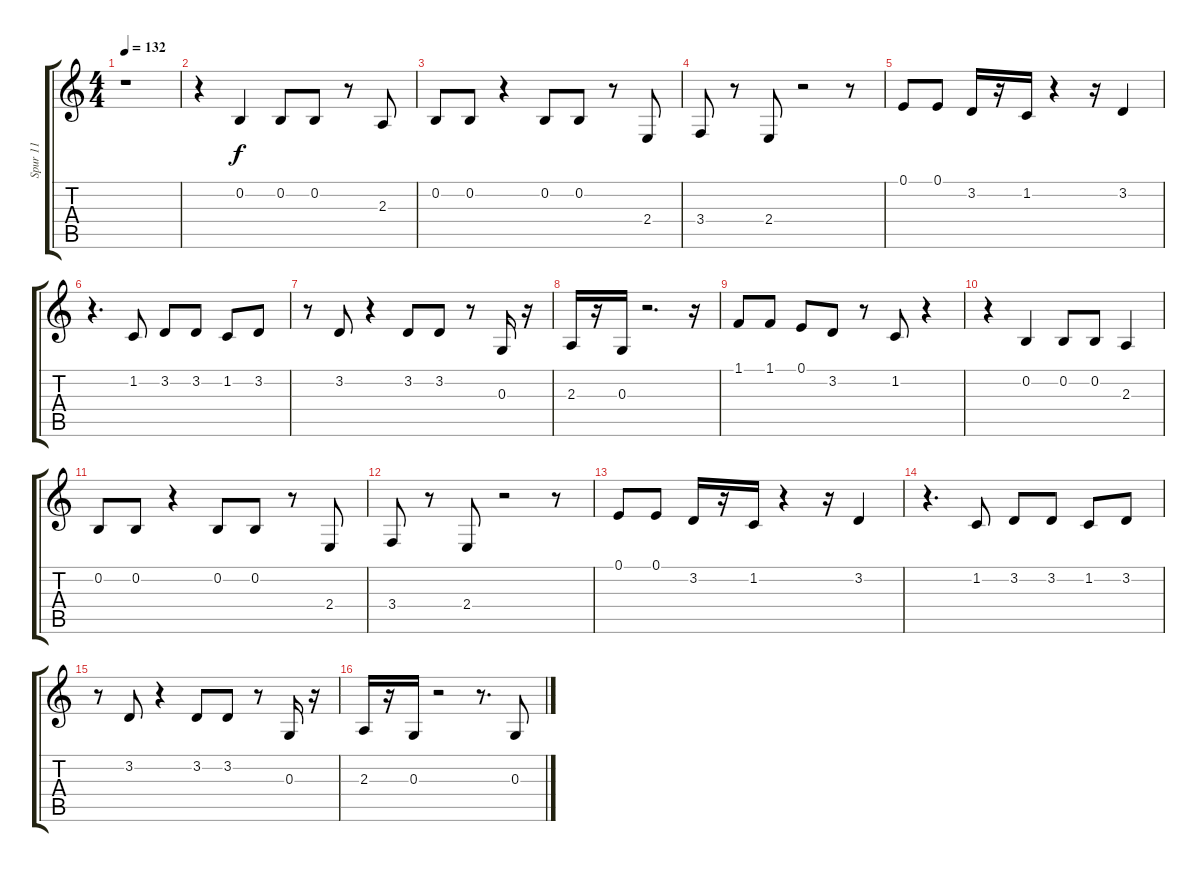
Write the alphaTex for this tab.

\track ("Spur 11" "Spur 11") {instrument lead2sawtooth}
\staff {score tabs}
\tuning (E4 B3 G3 D3 A2 E2) {hide}
\ts (4 4)
\tempo 132
\clef g2
\ks c
r.1{dy f instrument lead2sawtooth} |
r.4 0.2.4 0.2.8 0.2.8 r.8 2.3.8 |
0.2.8 0.2.8 r.4 0.2.8 0.2.8 r.8 2.4.8 |
3.4.8 r.8 2.4.8 r.2 r.8 |
0.1.8 0.1.8 3.2.16 r.16 1.2.16 r.4 r.16 3.2.4 |
r.4{d} 1.2.8 3.2.8 3.2.8 1.2.8 3.2.8 |
r.8 3.2.8 r.4 3.2.8 3.2.8 r.8 0.3.16 r.16 |
2.3.16 r.16 0.3.16 r.2{d} r.16 |
1.1.8 1.1.8 0.1.8 3.2.8 r.8 1.2.8 r.4 |
r.4 0.2.4 0.2.8 0.2.8 2.3.4 |
0.2.8 0.2.8 r.4 0.2.8 0.2.8 r.8 2.4.8 |
3.4.8 r.8 2.4.8 r.2 r.8 |
0.1.8 0.1.8 3.2.16 r.16 1.2.16 r.4 r.16 3.2.4 |
r.4{d} 1.2.8 3.2.8 3.2.8 1.2.8 3.2.8 |
r.8 3.2.8 r.4 3.2.8 3.2.8 r.8 0.3.16 r.16 |
2.3.16 r.16 0.3.16 r.2 r.8{d} 0.3.8
